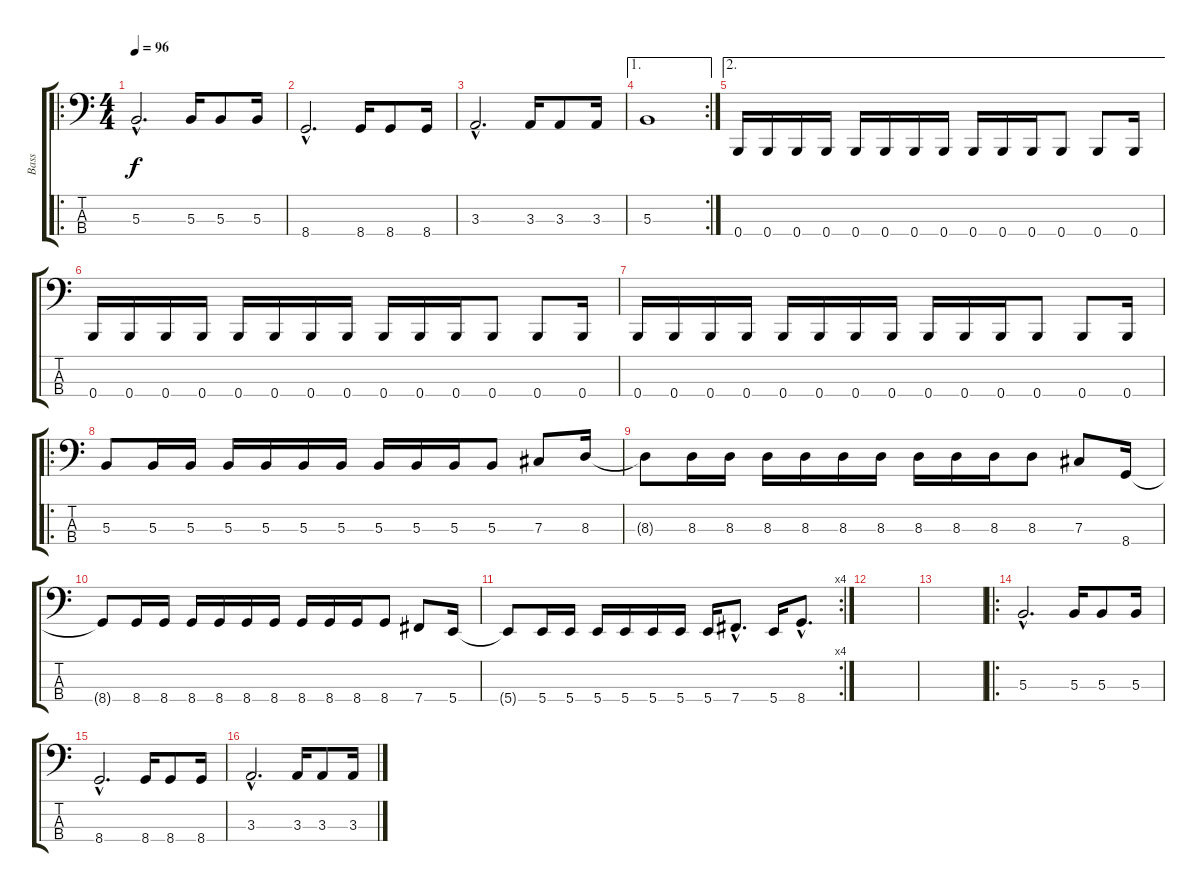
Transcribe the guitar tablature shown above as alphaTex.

\track ("Bass" "Bass") {instrument slapbass1}
\staff {score tabs}
\tuning (E2 B1 Gb1 B0) {hide}
\ro
\ts (4 4)
\tempo 96
\clef f4
\ks c
5.3{hac}.2{d dy f} 5.3.16 5.3.8 5.3.16 |
8.4{hac}.2{d} 8.4.16 8.4.8 8.4.16 |
3.3{hac}.2{d} 3.3.16 3.3.8 3.3.16 |
\ae 1
\rc 2
5.3.1 |
\ae 2
0.4.16 0.4.16 0.4.16 0.4.16 0.4.16 0.4.16 0.4.16 0.4.16 0.4.16 0.4.16 0.4.16 0.4.8 0.4.8 0.4.16 |
0.4.16 0.4.16 0.4.16 0.4.16 0.4.16 0.4.16 0.4.16 0.4.16 0.4.16 0.4.16 0.4.16 0.4.8 0.4.8 0.4.16 |
0.4.16 0.4.16 0.4.16 0.4.16 0.4.16 0.4.16 0.4.16 0.4.16 0.4.16 0.4.16 0.4.16 0.4.8 0.4.8 0.4.16 |
\ro
5.3.8 5.3.16 5.3.16 5.3.16 5.3.16 5.3.16 5.3.16 5.3.16 5.3.16 5.3.16 5.3.8 7.3.8 8.3.16 |
8.3{t}.8 8.3.16 8.3.16 8.3.16 8.3.16 8.3.16 8.3.16 8.3.16 8.3.16 8.3.16 8.3.8 7.3.8 8.4.16 |
8.4{t}.8 8.4.16 8.4.16 8.4.16 8.4.16 8.4.16 8.4.16 8.4.16 8.4.16 8.4.16 8.4.8 7.4.8 5.4.16 |
\rc 4
5.4{t}.8 5.4.16 5.4.16 5.4.16 5.4.16 5.4.16 5.4.16 5.4.16 7.4{hac}.8{d} 5.4.16 8.4{hac}.8{d} |
|
|
\ro
5.3{hac}.2{d} 5.3.16 5.3.8 5.3.16 |
8.4{hac}.2{d} 8.4.16 8.4.8 8.4.16 |
3.3{hac}.2{d} 3.3.16 3.3.8 3.3.16
